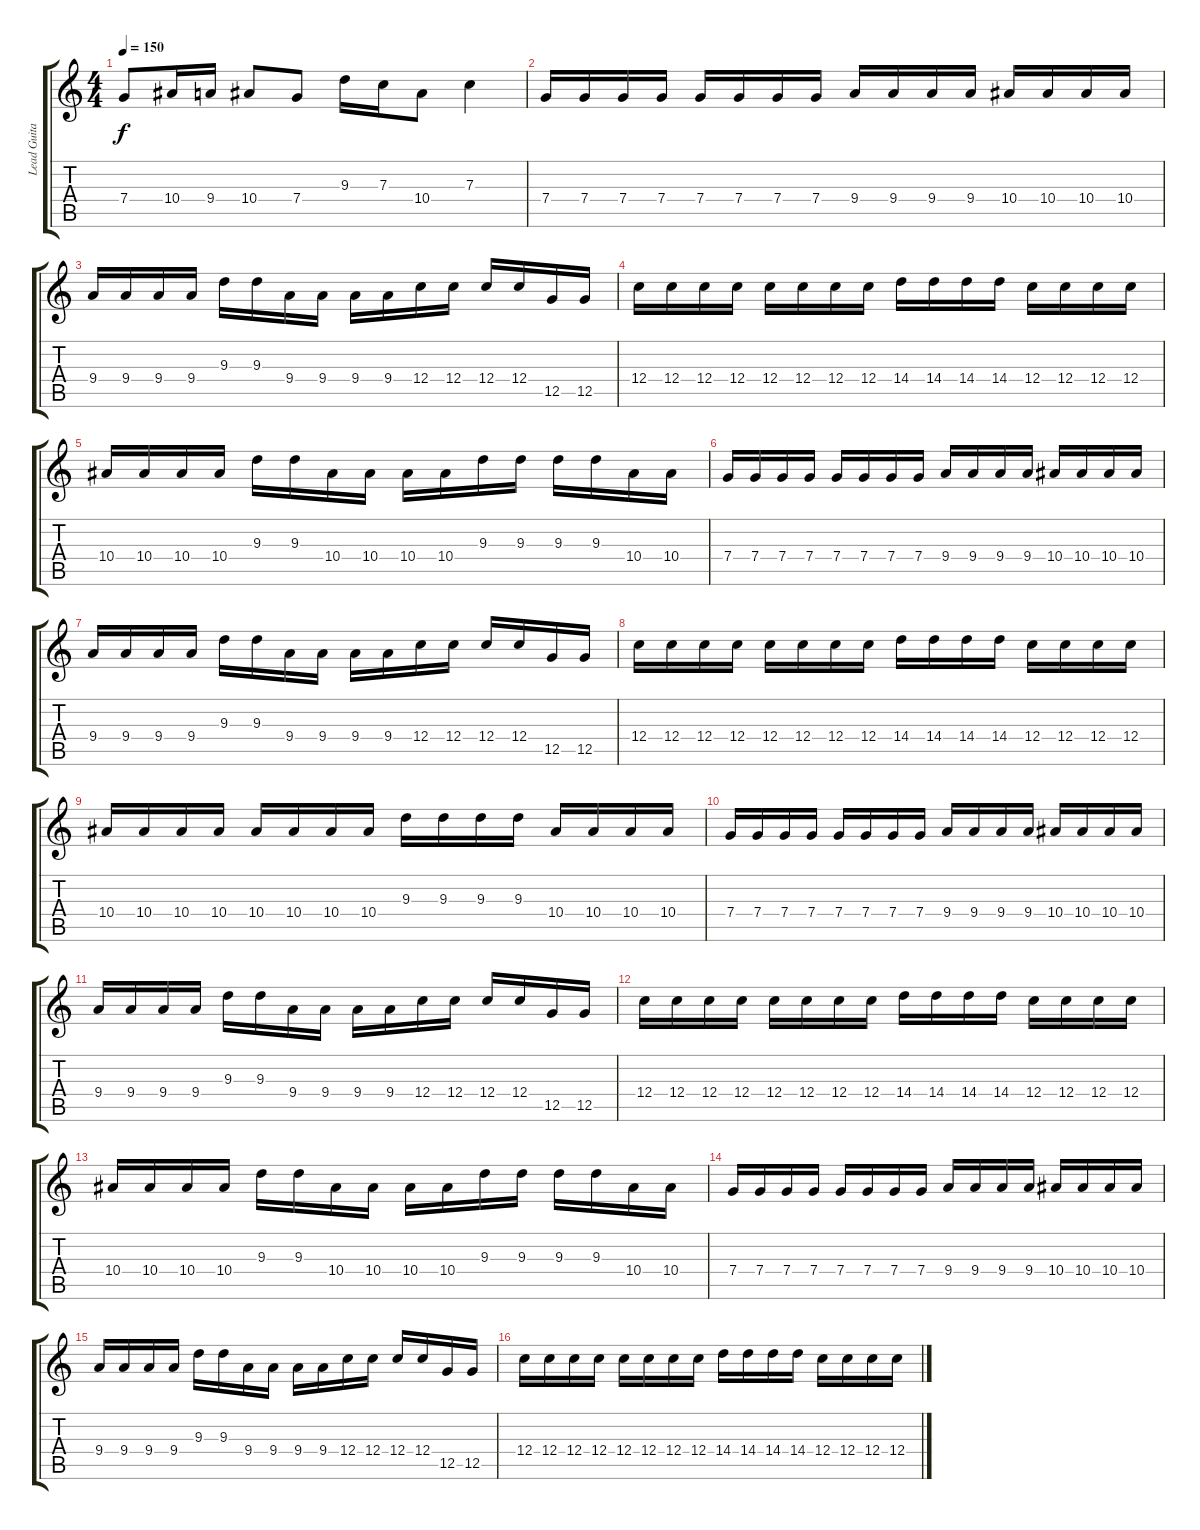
\track ("Lead Guitar" "Lead Guita") {instrument distortionguitar}
\staff {score tabs}
\tuning (D4 A3 F3 C3 G2 D2) {hide}
\ts (4 4)
\tempo 150
\clef g2
\ks c
7.4.8{dy f} 10.4.16 9.4.16 10.4.8 7.4.8 9.3.16 7.3.16 10.4.8 7.3.4 |
7.4.16 7.4.16 7.4.16 7.4.16 7.4.16 7.4.16 7.4.16 7.4.16 9.4.16 9.4.16 9.4.16 9.4.16 10.4.16 10.4.16 10.4.16 10.4.16 |
9.4.16 9.4.16 9.4.16 9.4.16 9.3.16 9.3.16 9.4.16 9.4.16 9.4.16 9.4.16 12.4.16 12.4.16 12.4.16 12.4.16 12.5.16 12.5.16 |
12.4.16 12.4.16 12.4.16 12.4.16 12.4.16 12.4.16 12.4.16 12.4.16 14.4.16 14.4.16 14.4.16 14.4.16 12.4.16 12.4.16 12.4.16 12.4.16 |
10.4.16 10.4.16 10.4.16 10.4.16 9.3.16 9.3.16 10.4.16 10.4.16 10.4.16 10.4.16 9.3.16 9.3.16 9.3.16 9.3.16 10.4.16 10.4.16 |
7.4.16 7.4.16 7.4.16 7.4.16 7.4.16 7.4.16 7.4.16 7.4.16 9.4.16 9.4.16 9.4.16 9.4.16 10.4.16 10.4.16 10.4.16 10.4.16 |
9.4.16 9.4.16 9.4.16 9.4.16 9.3.16 9.3.16 9.4.16 9.4.16 9.4.16 9.4.16 12.4.16 12.4.16 12.4.16 12.4.16 12.5.16 12.5.16 |
12.4.16 12.4.16 12.4.16 12.4.16 12.4.16 12.4.16 12.4.16 12.4.16 14.4.16 14.4.16 14.4.16 14.4.16 12.4.16 12.4.16 12.4.16 12.4.16 |
10.4.16 10.4.16 10.4.16 10.4.16 10.4.16 10.4.16 10.4.16 10.4.16 9.3.16 9.3.16 9.3.16 9.3.16 10.4.16 10.4.16 10.4.16 10.4.16 |
7.4.16 7.4.16 7.4.16 7.4.16 7.4.16 7.4.16 7.4.16 7.4.16 9.4.16 9.4.16 9.4.16 9.4.16 10.4.16 10.4.16 10.4.16 10.4.16 |
9.4.16 9.4.16 9.4.16 9.4.16 9.3.16 9.3.16 9.4.16 9.4.16 9.4.16 9.4.16 12.4.16 12.4.16 12.4.16 12.4.16 12.5.16 12.5.16 |
12.4.16 12.4.16 12.4.16 12.4.16 12.4.16 12.4.16 12.4.16 12.4.16 14.4.16 14.4.16 14.4.16 14.4.16 12.4.16 12.4.16 12.4.16 12.4.16 |
10.4.16 10.4.16 10.4.16 10.4.16 9.3.16 9.3.16 10.4.16 10.4.16 10.4.16 10.4.16 9.3.16 9.3.16 9.3.16 9.3.16 10.4.16 10.4.16 |
7.4.16 7.4.16 7.4.16 7.4.16 7.4.16 7.4.16 7.4.16 7.4.16 9.4.16 9.4.16 9.4.16 9.4.16 10.4.16 10.4.16 10.4.16 10.4.16 |
9.4.16 9.4.16 9.4.16 9.4.16 9.3.16 9.3.16 9.4.16 9.4.16 9.4.16 9.4.16 12.4.16 12.4.16 12.4.16 12.4.16 12.5.16 12.5.16 |
12.4.16 12.4.16 12.4.16 12.4.16 12.4.16 12.4.16 12.4.16 12.4.16 14.4.16 14.4.16 14.4.16 14.4.16 12.4.16 12.4.16 12.4.16 12.4.16
